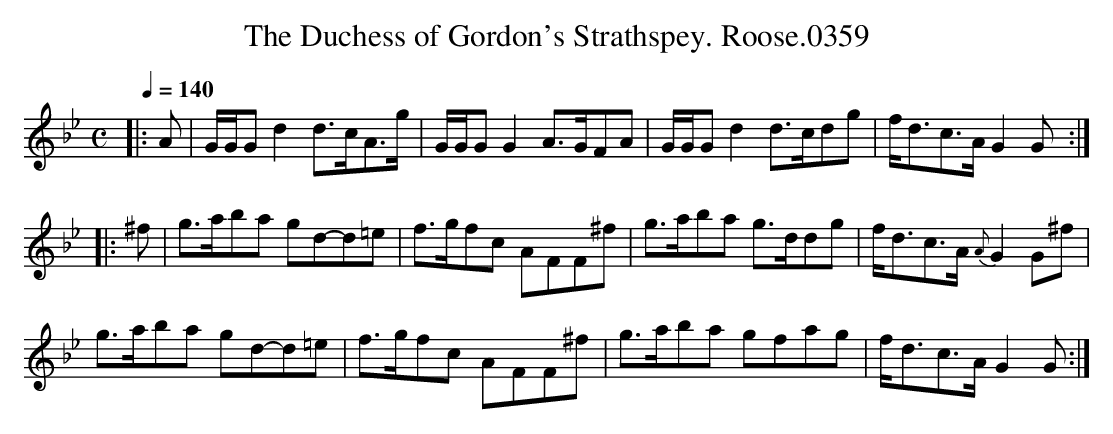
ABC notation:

X:1
T:Duchess of Gordon's Strathspey. Roose.0359, The
M:C
L:1/8
Q:1/4=140
K:Gm
|:A|G/G/G d2 d>cA>g|G/G/G G2 A>GFA|G/G/Gd2 d>cdg|f<dc>A G2G:|
|:^f|g>aba gd-d=e|f>gfc AFF^f|g>aba g>ddg|f<dc>A {A}G2 G^f|
g>aba gd-d=e|f>gfc AFF^f|g>aba gfag|f<dc>A G2G:|
